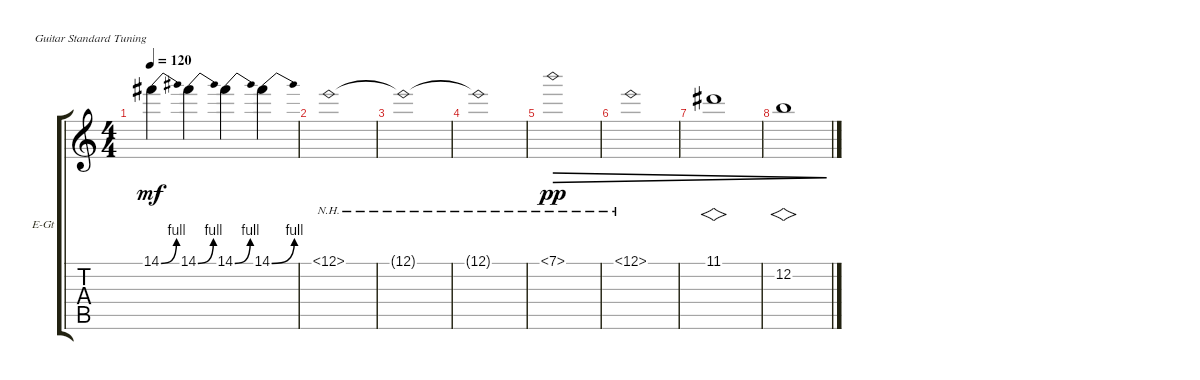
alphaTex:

\defaultSystemsLayout 4
\bracketExtendMode groupsimilarinstruments
\firstSystemTrackNameOrientation horizontal
\otherSystemsTrackNameOrientation horizontal
\track ("Guitar 2" "E-Gt") {instrument electricguitarclean}
\staff {score tabs}
\tuning (E4 B3 G3 D3 A2 E2)
\ts (4 4)
\tempo 120
\clef g2
\ks c
14.1{be (bend 0 0 15 4)}.4{dy mf} 14.1{be (bend 0 0 15 4)}.4 14.1{be (bend 0 0 15 4)}.4 14.1{be (bend 0 0 15 4)}.4 |
12.1{nh}.1 |
12.1{nh t}.1 |
12.1{nh t}.1 |
7.1{nh}.1{dec dy pp} |
12.1{nh}.1{dec} |
11.1.1{vs dec} |
12.2.1{vs dec}
